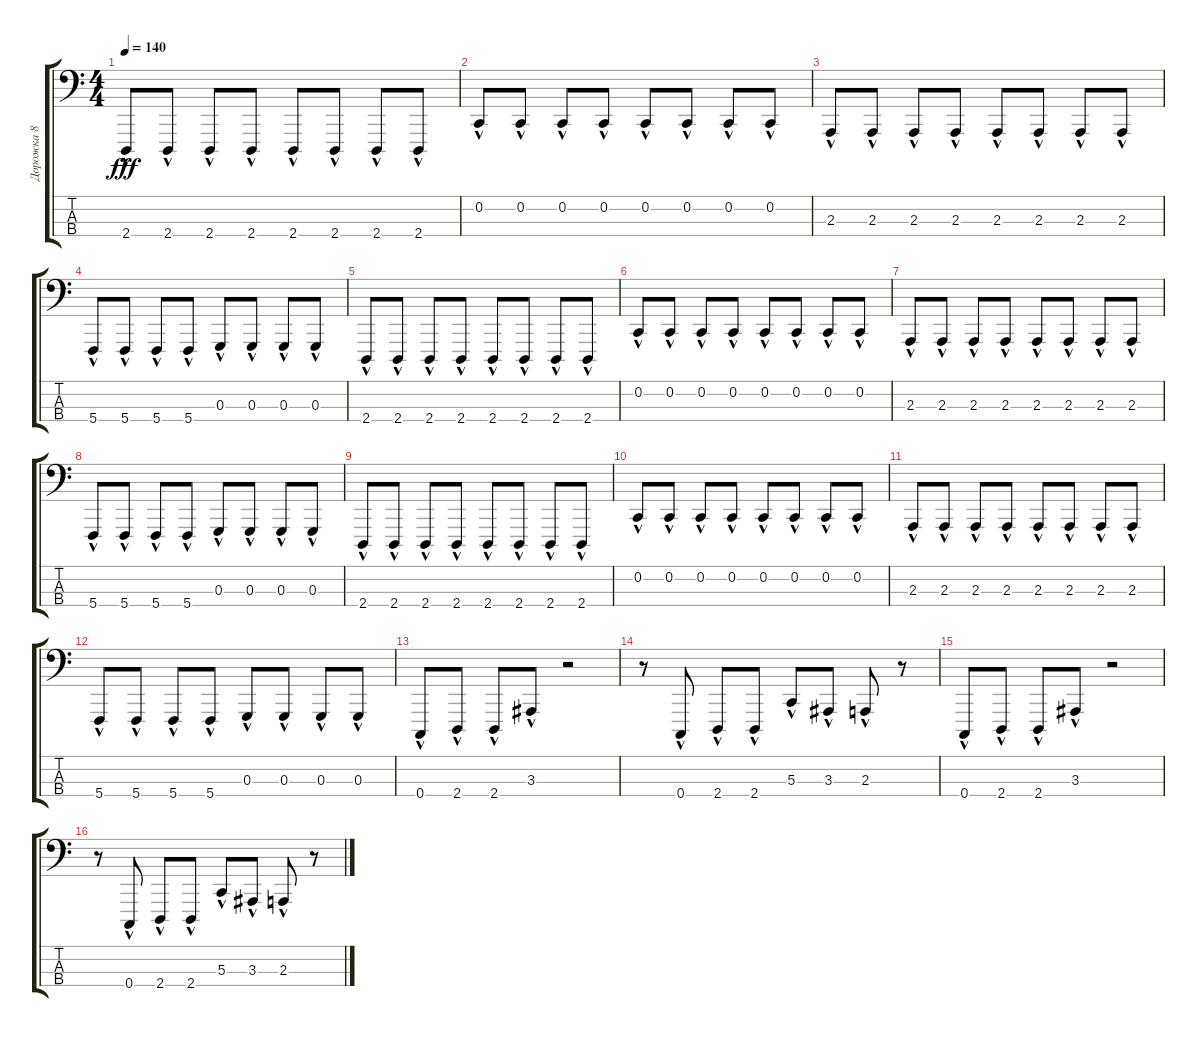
\track ("Дорожка 8" "Дорожка 8") {instrument lead2sawtooth}
\staff {score tabs}
\tuning (F2 C2 G1 C1) {hide}
\ts (4 4)
\tempo 140
\clef f4
\ks c
2.4{hac}.8{dy fff} 2.4{hac}.8 2.4{hac}.8 2.4{hac}.8 2.4{hac}.8 2.4{hac}.8 2.4{hac}.8 2.4{hac}.8 |
0.2{hac}.8 0.2{hac}.8 0.2{hac}.8 0.2{hac}.8 0.2{hac}.8 0.2{hac}.8 0.2{hac}.8 0.2{hac}.8 |
2.3{hac}.8 2.3{hac}.8 2.3{hac}.8 2.3{hac}.8 2.3{hac}.8 2.3{hac}.8 2.3{hac}.8 2.3{hac}.8 |
5.4{hac}.8 5.4{hac}.8 5.4{hac}.8 5.4{hac}.8 0.3{hac}.8 0.3{hac}.8 0.3{hac}.8 0.3{hac}.8 |
2.4{hac}.8 2.4{hac}.8 2.4{hac}.8 2.4{hac}.8 2.4{hac}.8 2.4{hac}.8 2.4{hac}.8 2.4{hac}.8 |
0.2{hac}.8 0.2{hac}.8 0.2{hac}.8 0.2{hac}.8 0.2{hac}.8 0.2{hac}.8 0.2{hac}.8 0.2{hac}.8 |
2.3{hac}.8 2.3{hac}.8 2.3{hac}.8 2.3{hac}.8 2.3{hac}.8 2.3{hac}.8 2.3{hac}.8 2.3{hac}.8 |
5.4{hac}.8 5.4{hac}.8 5.4{hac}.8 5.4{hac}.8 0.3{hac}.8 0.3{hac}.8 0.3{hac}.8 0.3{hac}.8 |
2.4{hac}.8 2.4{hac}.8 2.4{hac}.8 2.4{hac}.8 2.4{hac}.8 2.4{hac}.8 2.4{hac}.8 2.4{hac}.8 |
0.2{hac}.8 0.2{hac}.8 0.2{hac}.8 0.2{hac}.8 0.2{hac}.8 0.2{hac}.8 0.2{hac}.8 0.2{hac}.8 |
2.3{hac}.8 2.3{hac}.8 2.3{hac}.8 2.3{hac}.8 2.3{hac}.8 2.3{hac}.8 2.3{hac}.8 2.3{hac}.8 |
5.4{hac}.8 5.4{hac}.8 5.4{hac}.8 5.4{hac}.8 0.3{hac}.8 0.3{hac}.8 0.3{hac}.8 0.3{hac}.8 |
0.4{hac}.8 2.4{hac}.8 2.4{hac}.8 3.3{hac}.8 r.2 |
r.8 0.4{hac}.8 2.4{hac}.8 2.4{hac}.8 5.3{hac}.8 3.3{hac}.8 2.3{hac}.8 r.8 |
0.4{hac}.8 2.4{hac}.8 2.4{hac}.8 3.3{hac}.8 r.2 |
r.8 0.4{hac}.8 2.4{hac}.8 2.4{hac}.8 5.3{hac}.8 3.3{hac}.8 2.3{hac}.8 r.8
